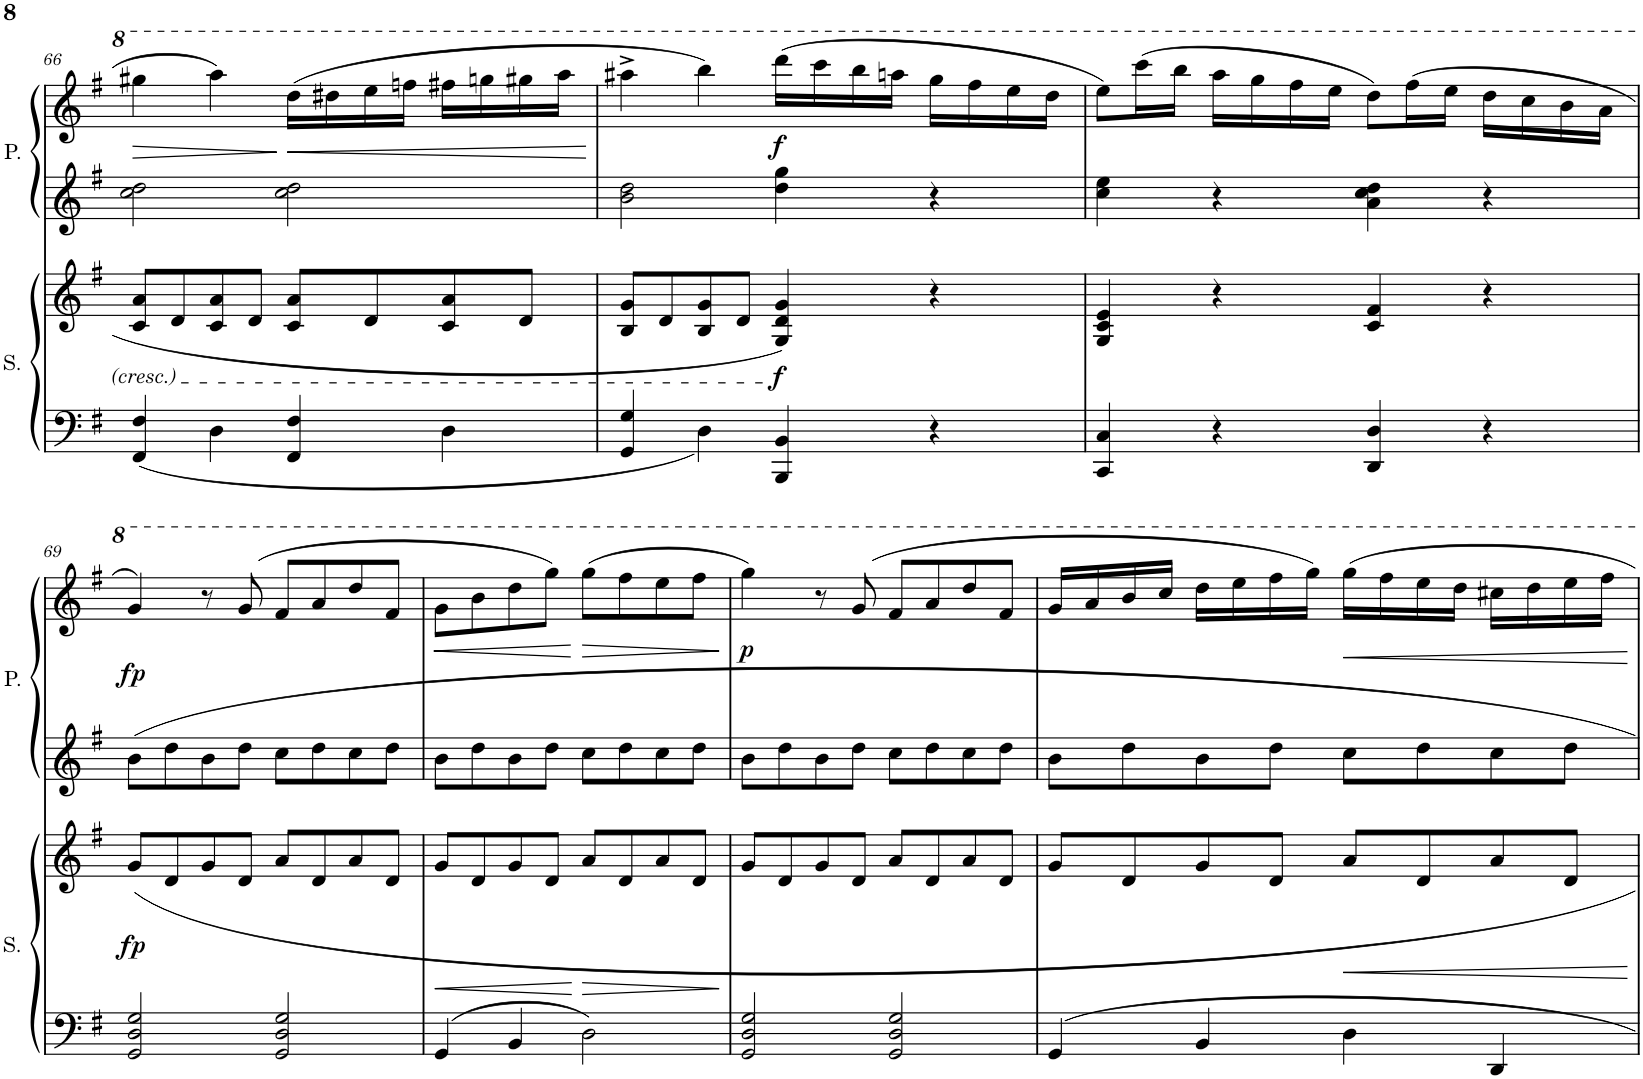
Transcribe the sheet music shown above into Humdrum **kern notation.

**kern	**kern	**dynam	**kern	**kern	**dynam
*part2	*part2	*part2	*part1	*part1	*part1
*staff4	*staff3	*staff3/4	*staff2	*staff1	*staff1/2
*I"Secondo	*	*	*I"Primo	*	*
*I'S.	*	*	*I'P.	*	*
!!LO:PB:g=z
*clefF4	*clefG2	*	*clefG2	*clefG2	*
*k[f#]	*k[f#]	*	*k[f#]	*k[f#]	*
*M4/4	*M4/4	*	*M4/4	*M4/4	*
*met(c)	*met(c)	*	*met(c)	*met(c)	*
=66	=66	=66	=66	=66	=66
!	!	!	!	!	!LO:HP:b
4FF#/ 4F#/	8c/ 8a/L	.	2cc\ 2dd\	4ggg#X\	>
.	8d/	.	.	.	.
4D\	8c/ 8a/	.	.	4aaa\	.
.	8d/J	.	.	.	.
!	!	!	!	!	!LO:HP:n=1:b
4FF#/ 4F#/	8c/ 8a/L	.	2cc\ 2dd\	(16ddd\LL	] <
.	.	.	.	16ddd#X\	.
.	8d/	.	.	16eee\	.
.	.	.	.	16fffn\JJ	.
4D\	8c/ 8a/	.	.	16fff#X\LL	.
.	.	.	.	16gggn\	.
.	8d/J	.	.	16ggg#X\	.
.	.	.	.	16aaa\JJ	.
.	.	.	.	.	[
=67	=67	=67	=67	=67	=67
4GG/ 4G/	8B/ 8g/L	.	2b\ 2dd\	4aaa#X^\	.
.	8d/	.	.	.	.
4D\	8B/ 8g/	.	.	4bbb\)	.
.	8d/J	.	.	.	.
!	!	!LO:DY:b	!	!	!LO:DY:b
4BBB/ 4BB/	4G/ 4d/ 4g/	f	4dd\ 4gg\	(16dddd\LL	f
.	.	.	.	16cccc\	.
.	.	.	.	16bbb\	.
.	.	.	.	16aaan\JJ	.
4r	4r	.	4r	16ggg\LL	.
.	.	.	.	16fff#\	.
.	.	.	.	16eee\	.
.	.	.	.	16ddd\JJ	.
=68	=68	=68	=68	=68	=68
4CC/ 4C/	4G/ 4c/ 4e/	.	4cc\ 4ee\	8eee\L)	.
.	.	.	.	(16cccc\L	.
.	.	.	.	16bbb\JJ	.
4r	4r	.	4r	16aaa\LL	.
.	.	.	.	16ggg\	.
.	.	.	.	16fff#\	.
.	.	.	.	16eee\JJ	.
4DD/ 4D/	4c/ 4f#/	.	4a\ 4cc\ 4dd\	8ddd\L)	.
.	.	.	.	(16fff#\L	.
.	.	.	.	16eee\JJ	.
4r	4r	.	4r	16ddd\LL	.
.	.	.	.	16ccc\	.
.	.	.	.	16bb\	.
.	.	.	.	16aa\JJ	.
!!LO:LB:g=z
=69	=69	=69	=69	=69	=69
!	!	!LO:DY:b	!	!	!LO:DY:b
2GG/ 2D/ 2G/	8g/L	fp	8b\L	4gg/)	fp
.	8d/	.	8dd\	.	.
.	8g/	.	8b\	8r	.
.	8d/J	.	8dd\J	(>8gg/	.
2GG/ 2D/ 2G/	8a/L	.	8cc\L	8ff#/L	.
.	8d/	.	8dd\	8aa/	.
.	8a/	.	8cc\	8ddd/	.
.	8d/J	.	8dd\J	8ff#/J	.
=70	=70	=70	=70	=70	=70
!	!	!LO:HP:b	!	!	!LO:HP:b
4GG/	8g/L	<	8b\L	8gg\L	<
.	8d/	.	8dd\	8bb\	.
4BB/	8g/	.	8b\	8ddd\	.
.	8d/J	.	8dd\J	8ggg\J)	.
!	!	!LO:HP:n=1:b	!	!	!LO:HP:n=1:b
2D\	8a/L	[ >	8cc\L	(8ggg\L	[ >
.	8d/	.	8dd\	8fff#\	.
.	8a/	.	8cc\	8eee\	.
.	8d/J	.	8dd\J	8fff#\J	.
.	.	]	.	.	]
=71	=71	=71	=71	=71	=71
!	!	!	!	!	!LO:DY:b
2GG/ 2D/ 2G/	8g/L	.	8b\L	4ggg\)	p
.	8d/	.	8dd\	.	.
.	8g/	.	8b\	8r	.
.	8d/J	.	8dd\J	(8gg/	.
2GG/ 2D/ 2G/	8a/L	.	8cc\L	8ff#/L	.
.	8d/	.	8dd\	8aa/	.
.	8a/	.	8cc\	8ddd/	.
.	8d/J	.	8dd\J	8ff#/J	.
=72	=72	=72	=72	=72	=72
4GG/	8g/L	.	8b\L	16gg/LL	.
.	.	.	.	16aa/	.
.	8d/	.	8dd\	16bb/	.
.	.	.	.	16ccc/JJ	.
4BB/	8g/	.	8b\	16ddd\LL	.
.	.	.	.	16eee\	.
.	8d/J	.	8dd\J	16fff#\	.
.	.	.	.	16ggg\JJ)	.
!	!	!LO:HP:b	!	!	!LO:HP:b
4D\	8a/L	<	8cc\L	16ggg\LL	<
.	.	.	.	16fff#\	.
.	8d/	.	8dd\	16eee\	.
.	.	.	.	16ddd\JJ	.
4DD/	8a/	.	8cc\	16ccc#X\LL	.
.	.	.	.	16ddd\	.
.	8d/J	.	8dd\J	16eee\	.
.	.	.	.	16fff#\JJ	.
.	.	[	.	.	[
=	=	=	=	=	=
*-	*-	*-	*-	*-	*-
